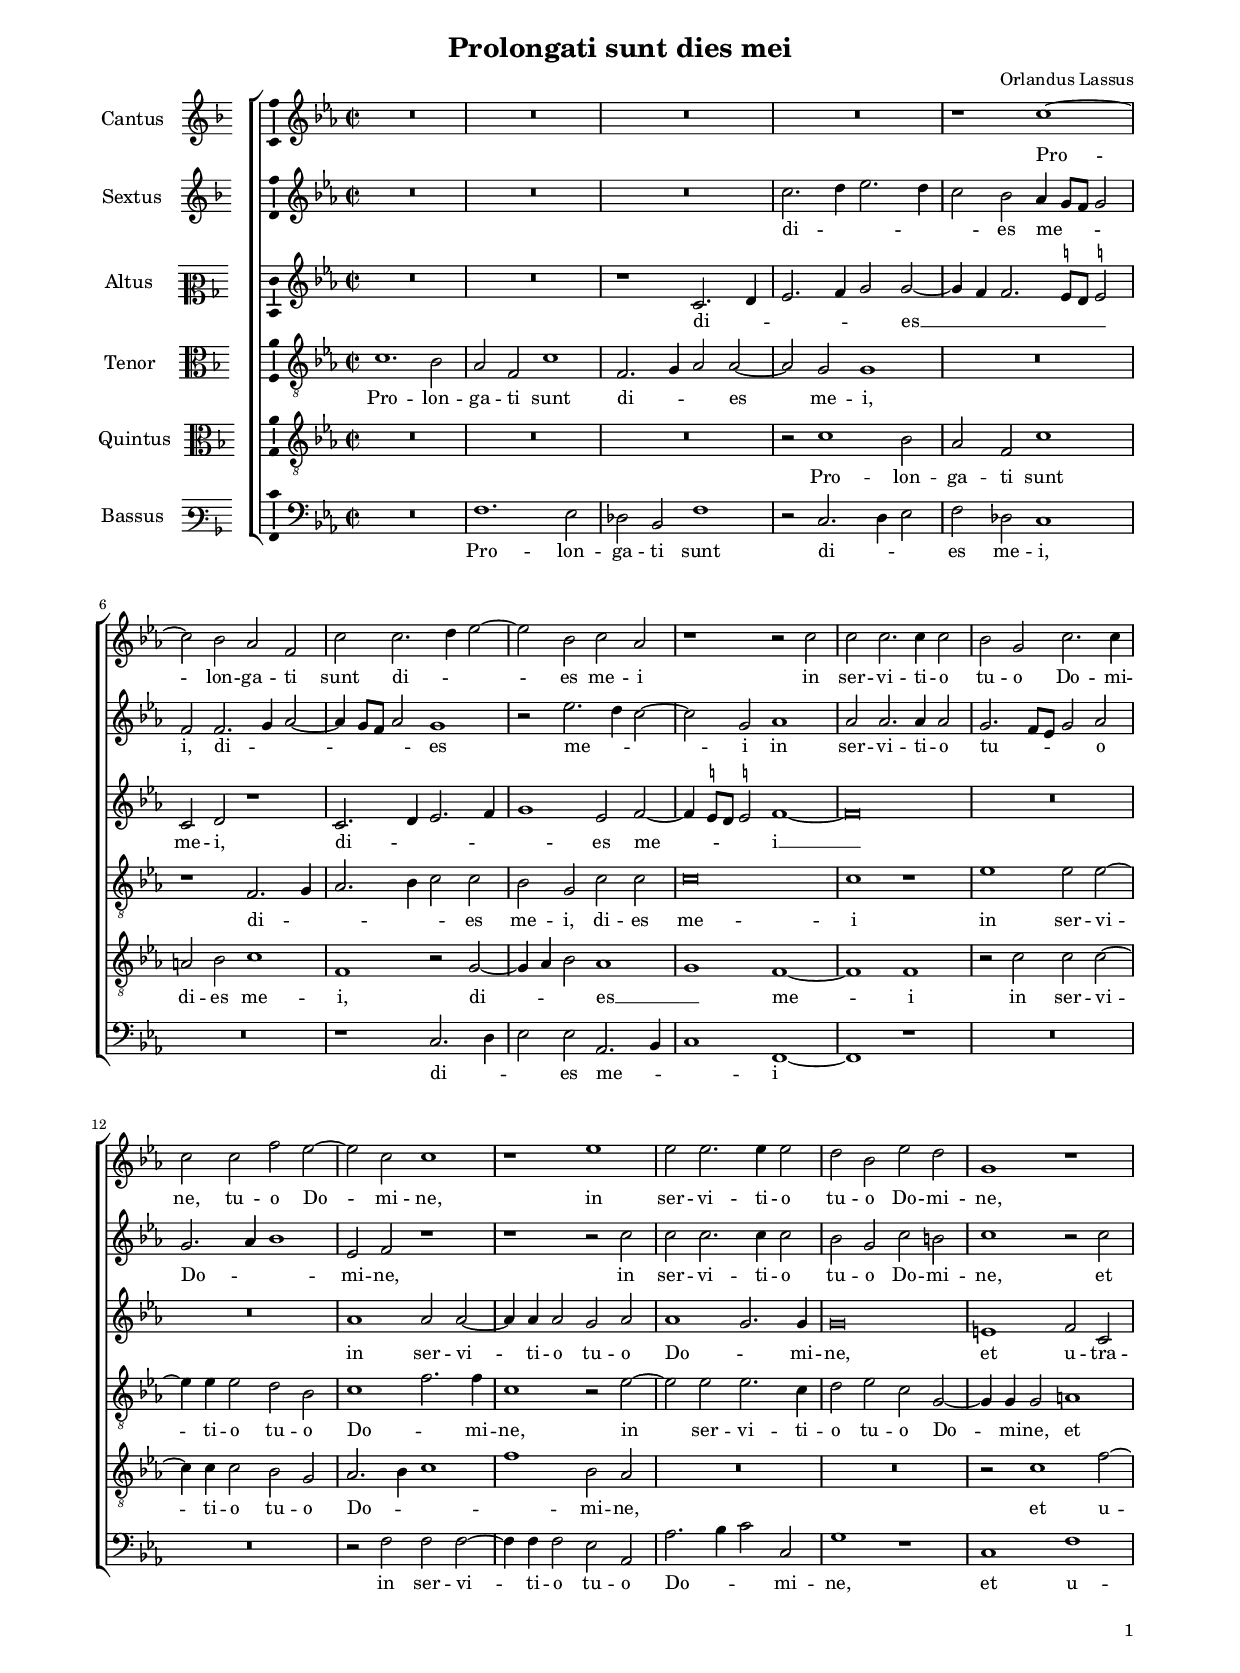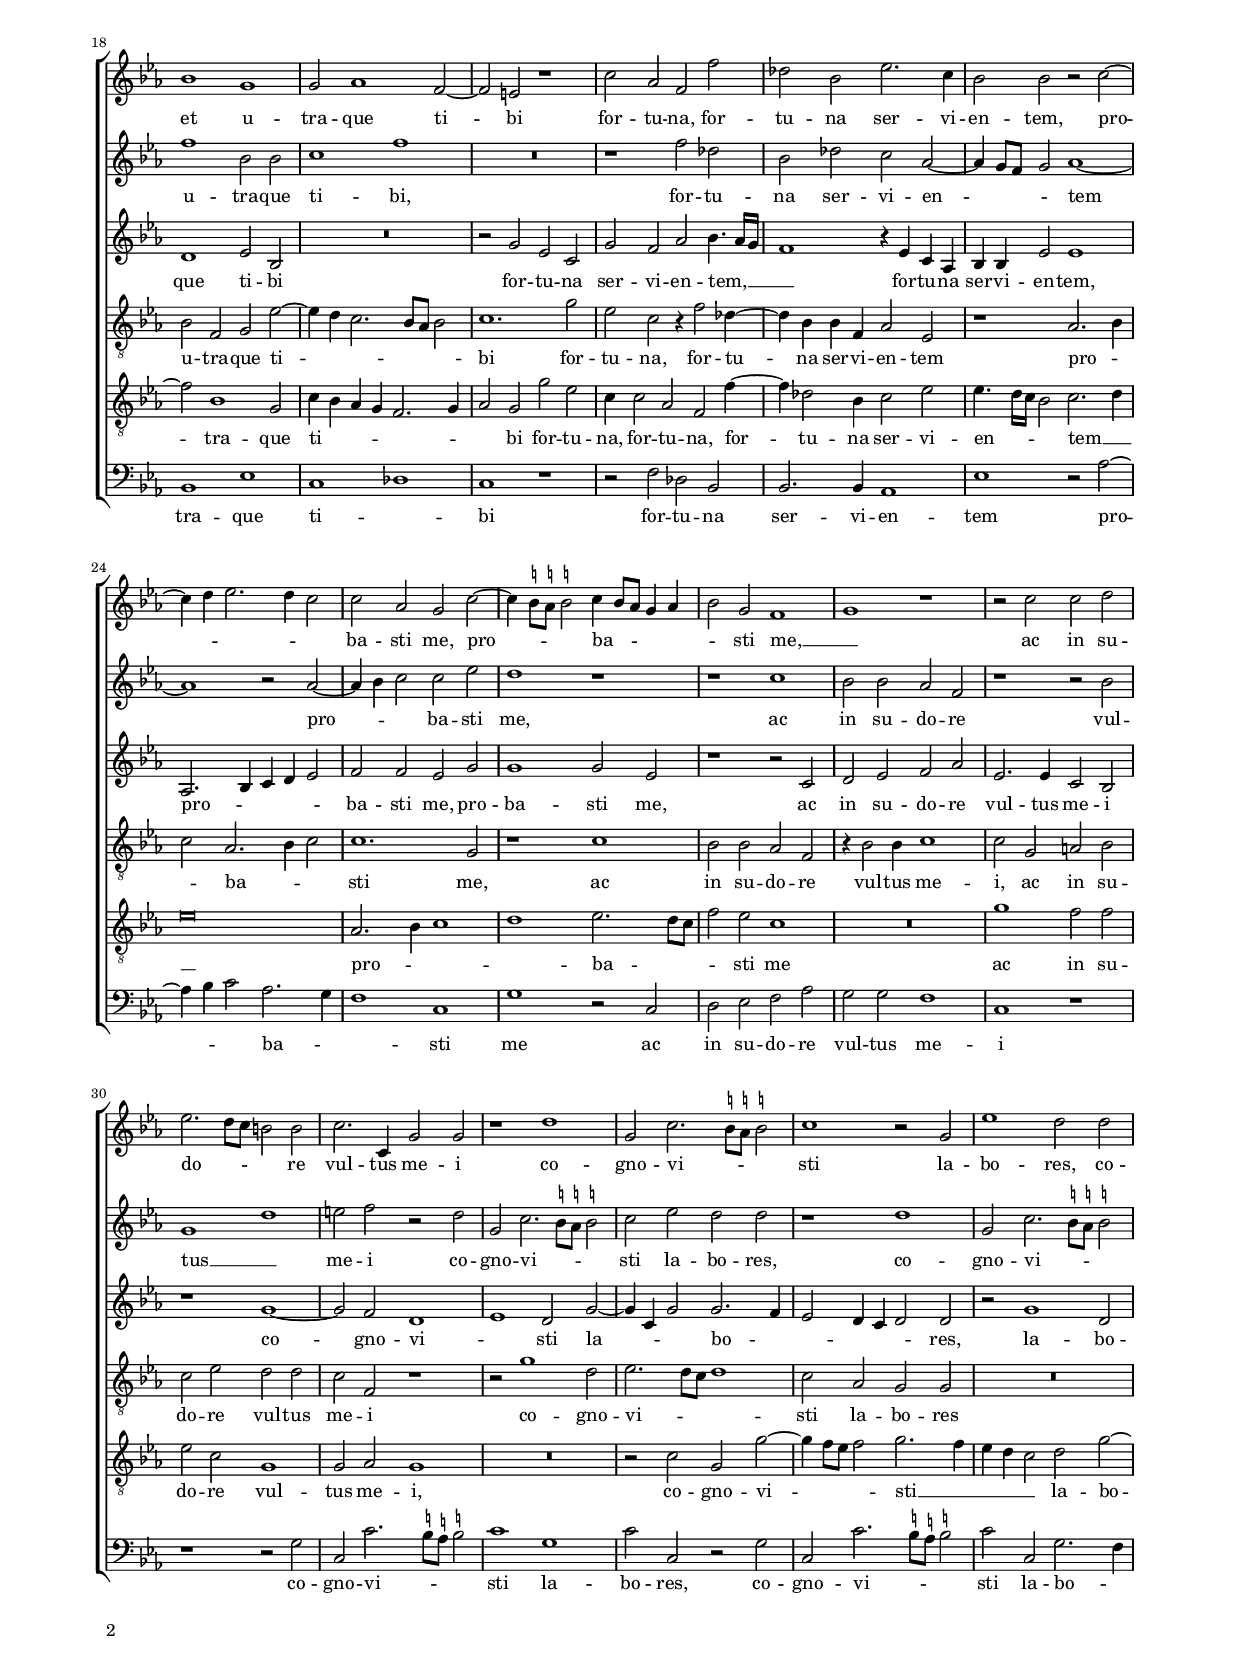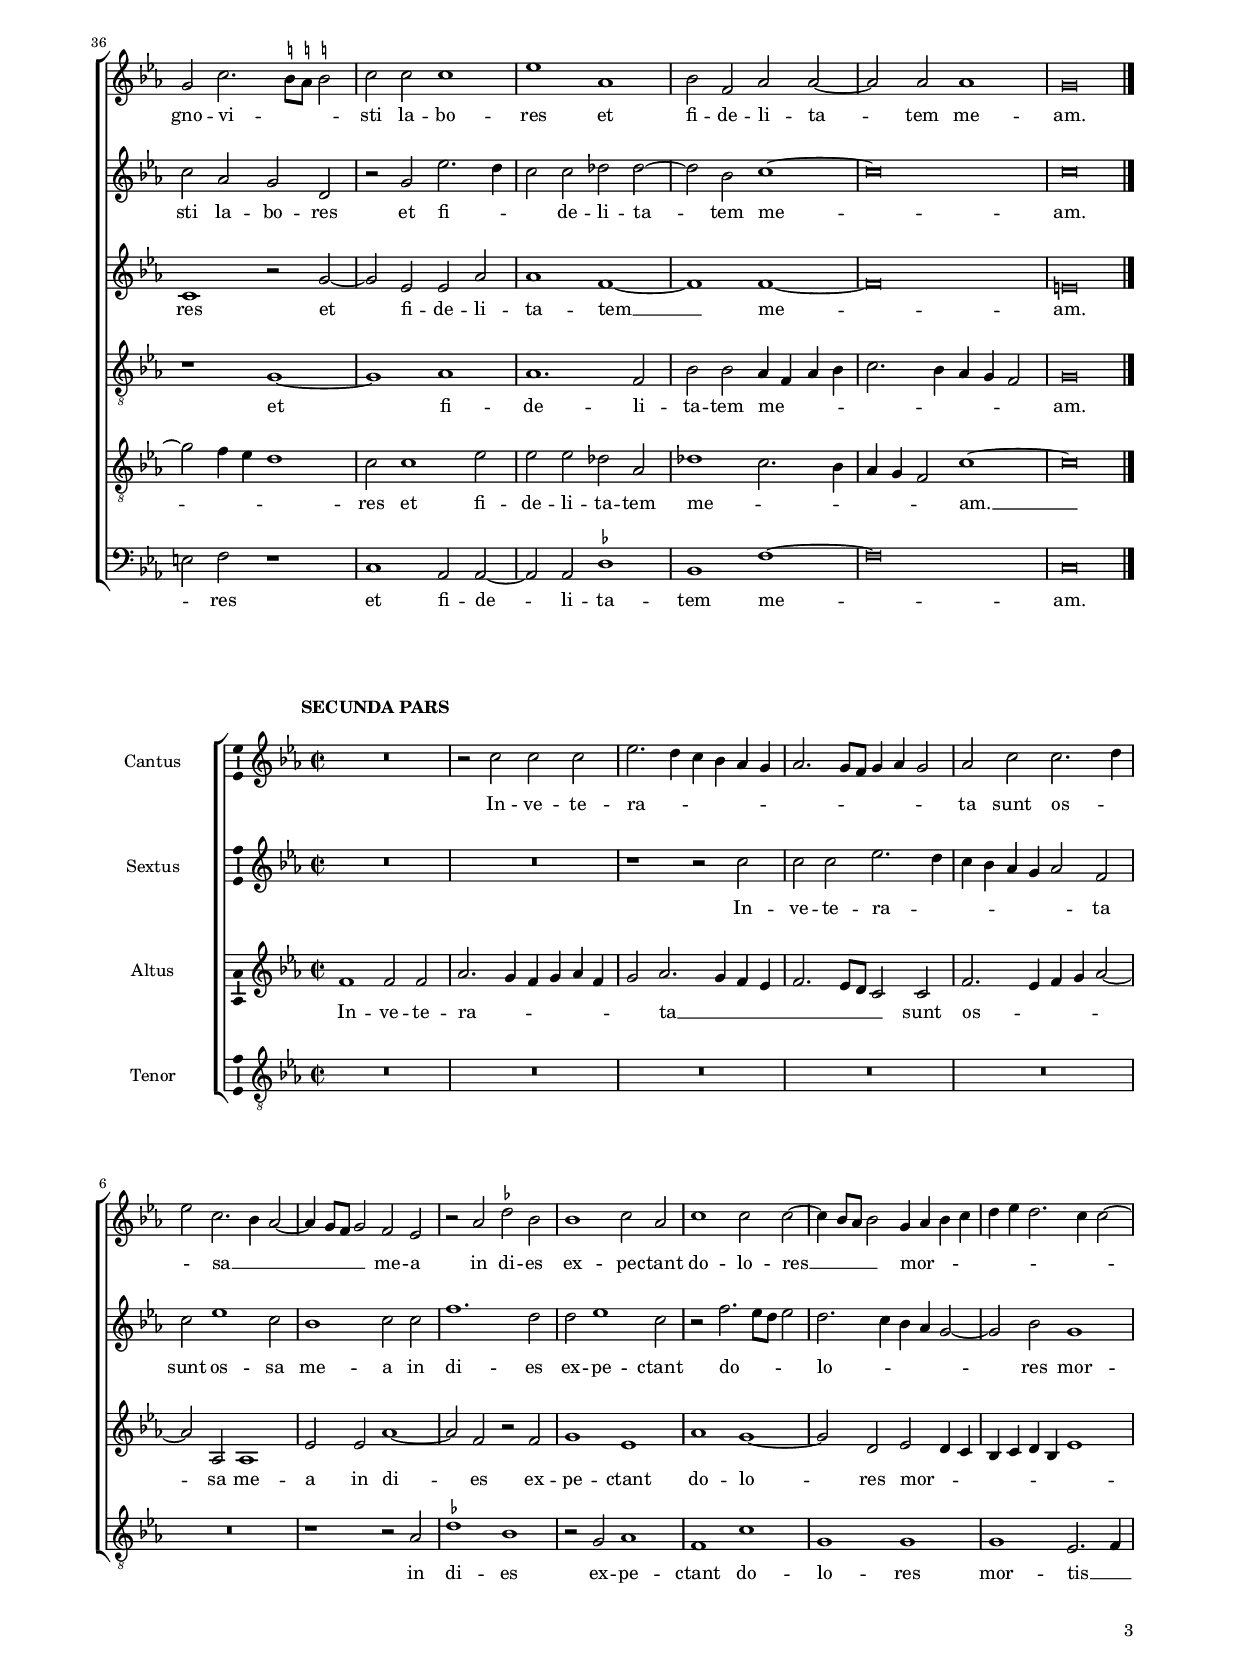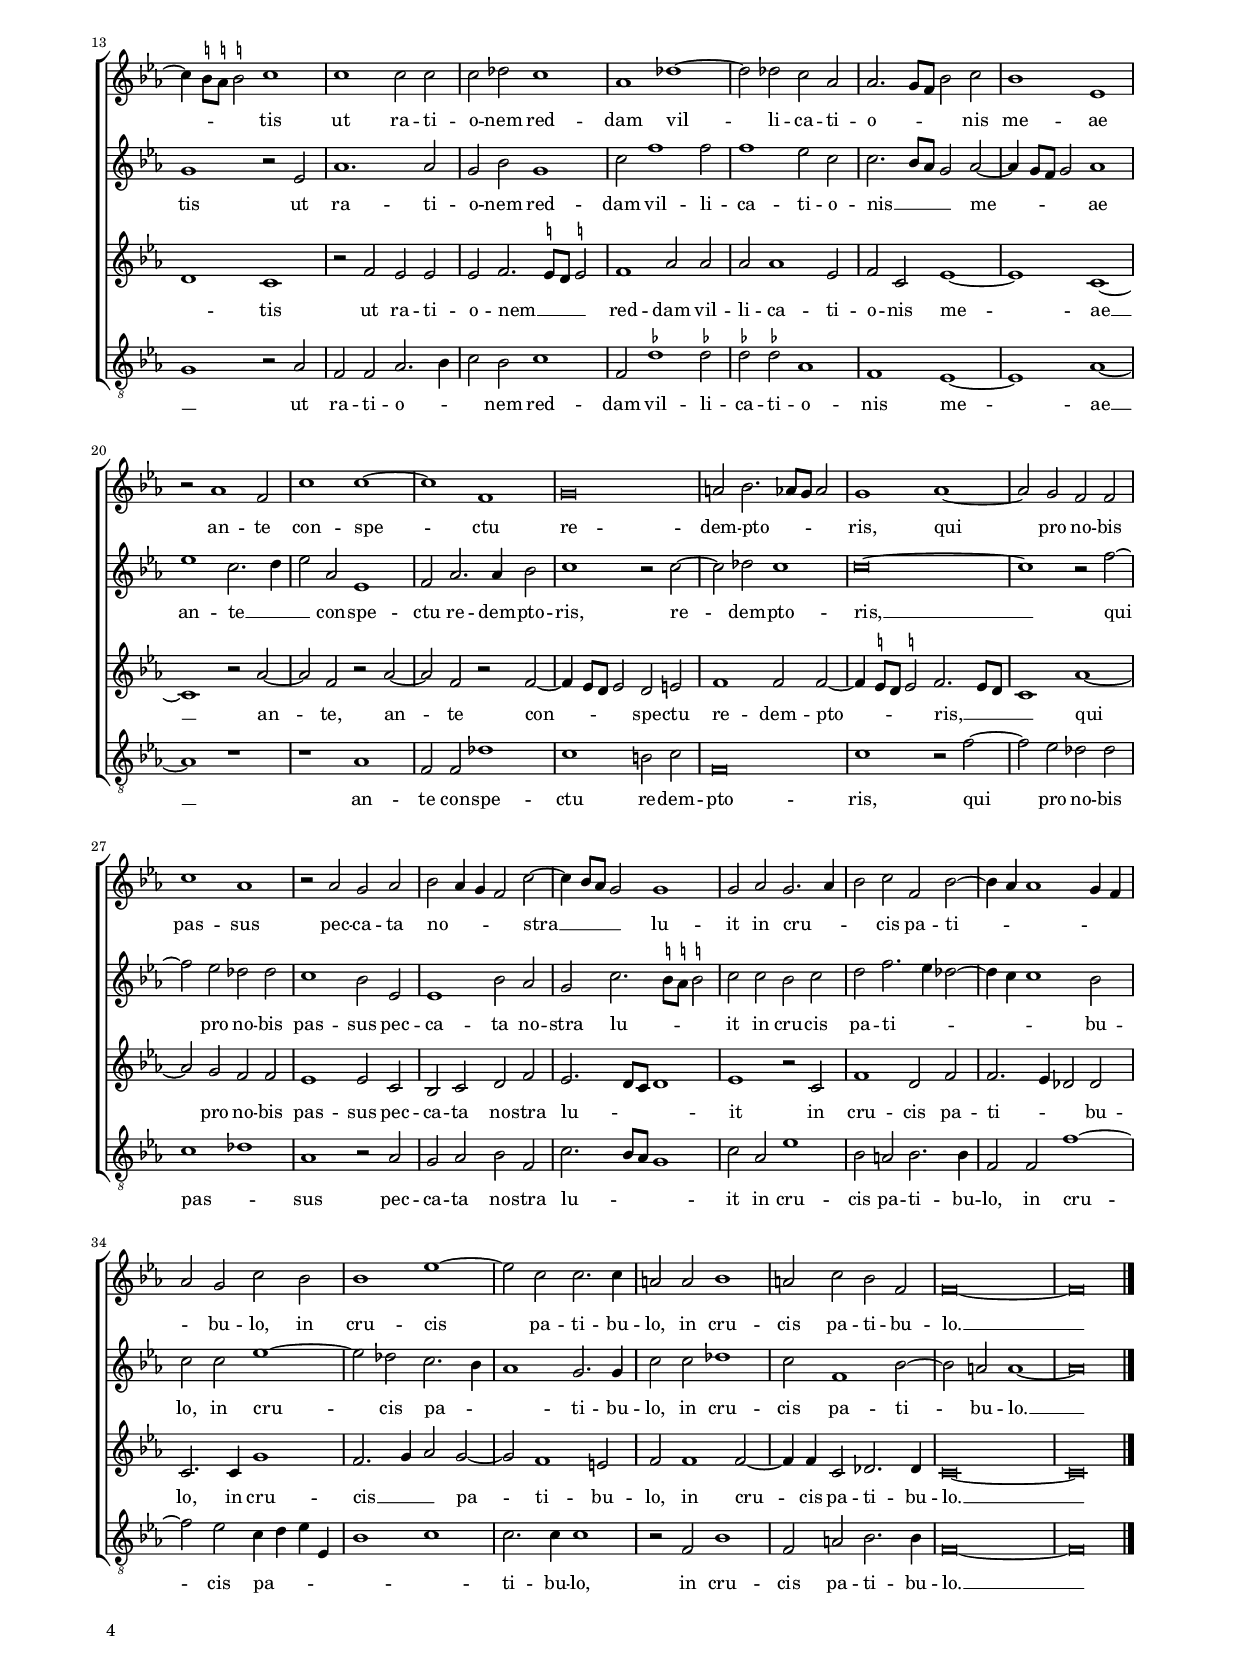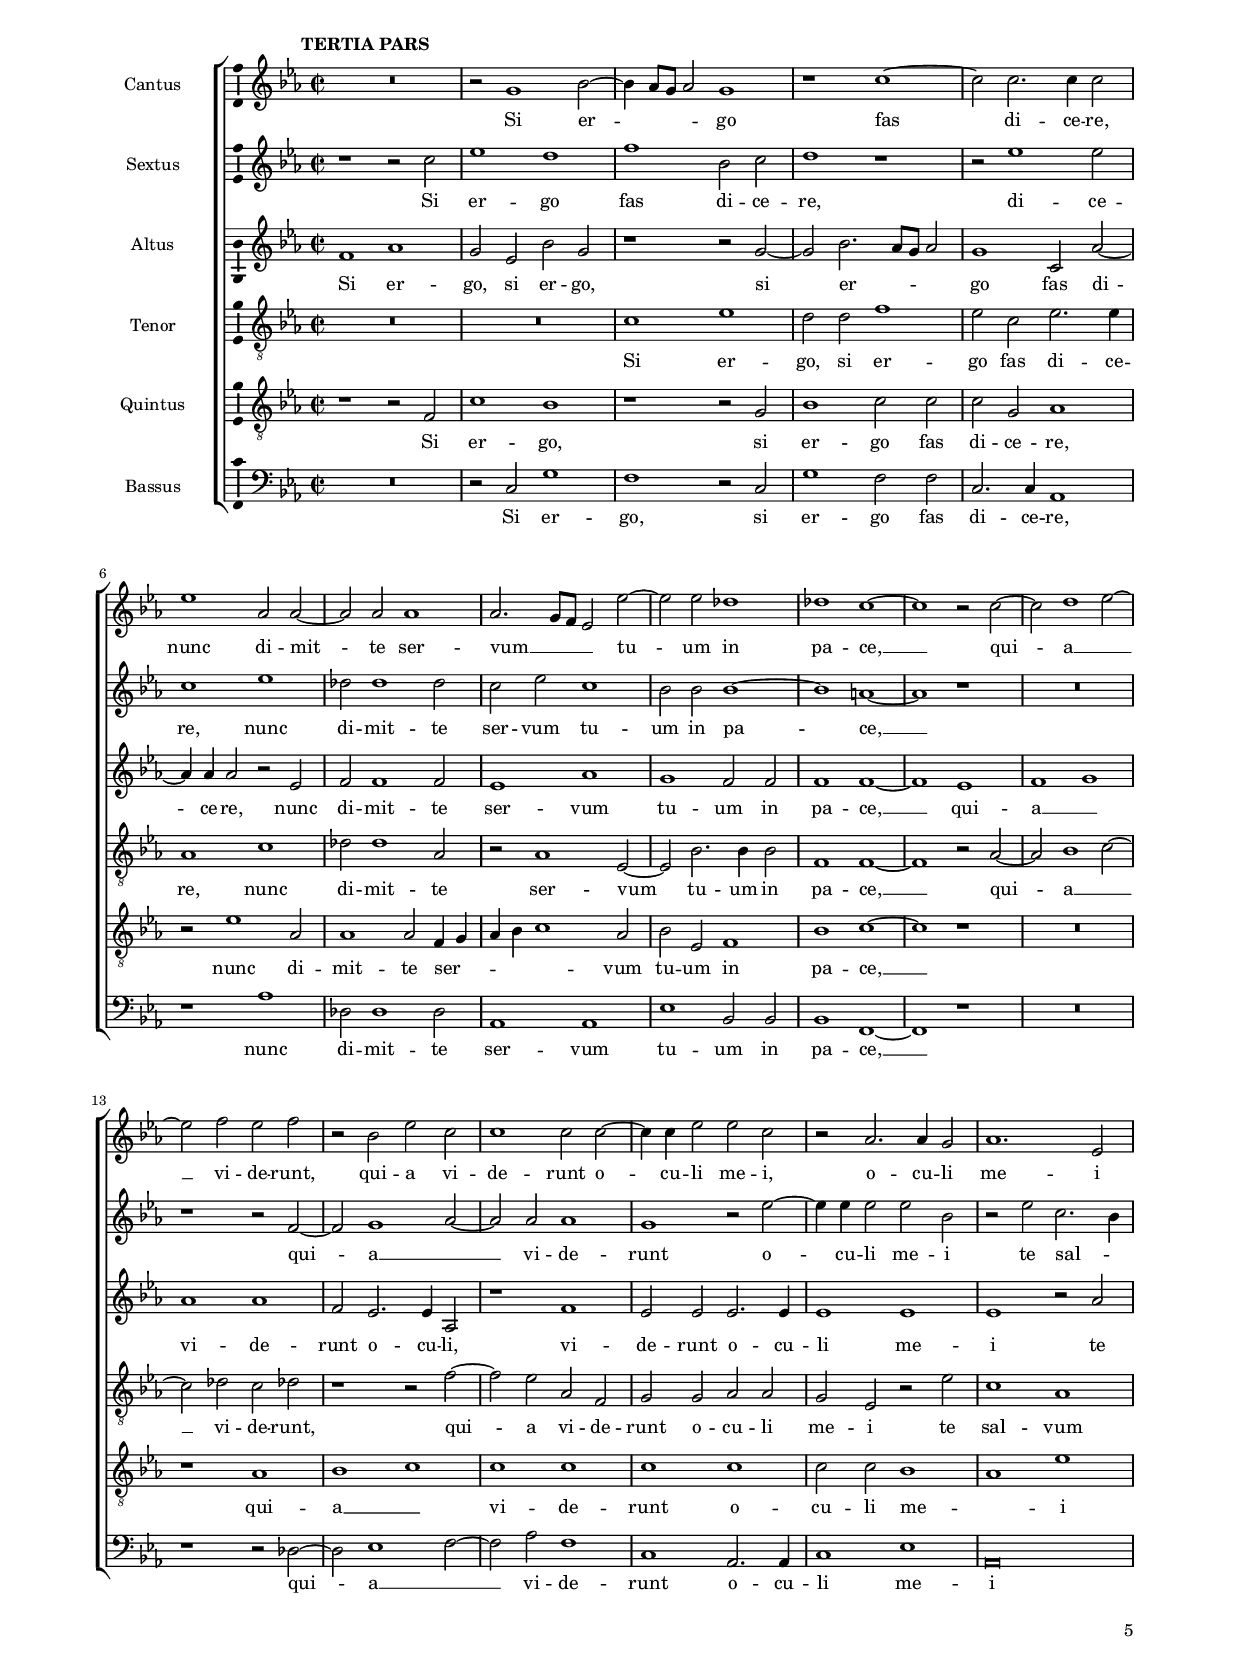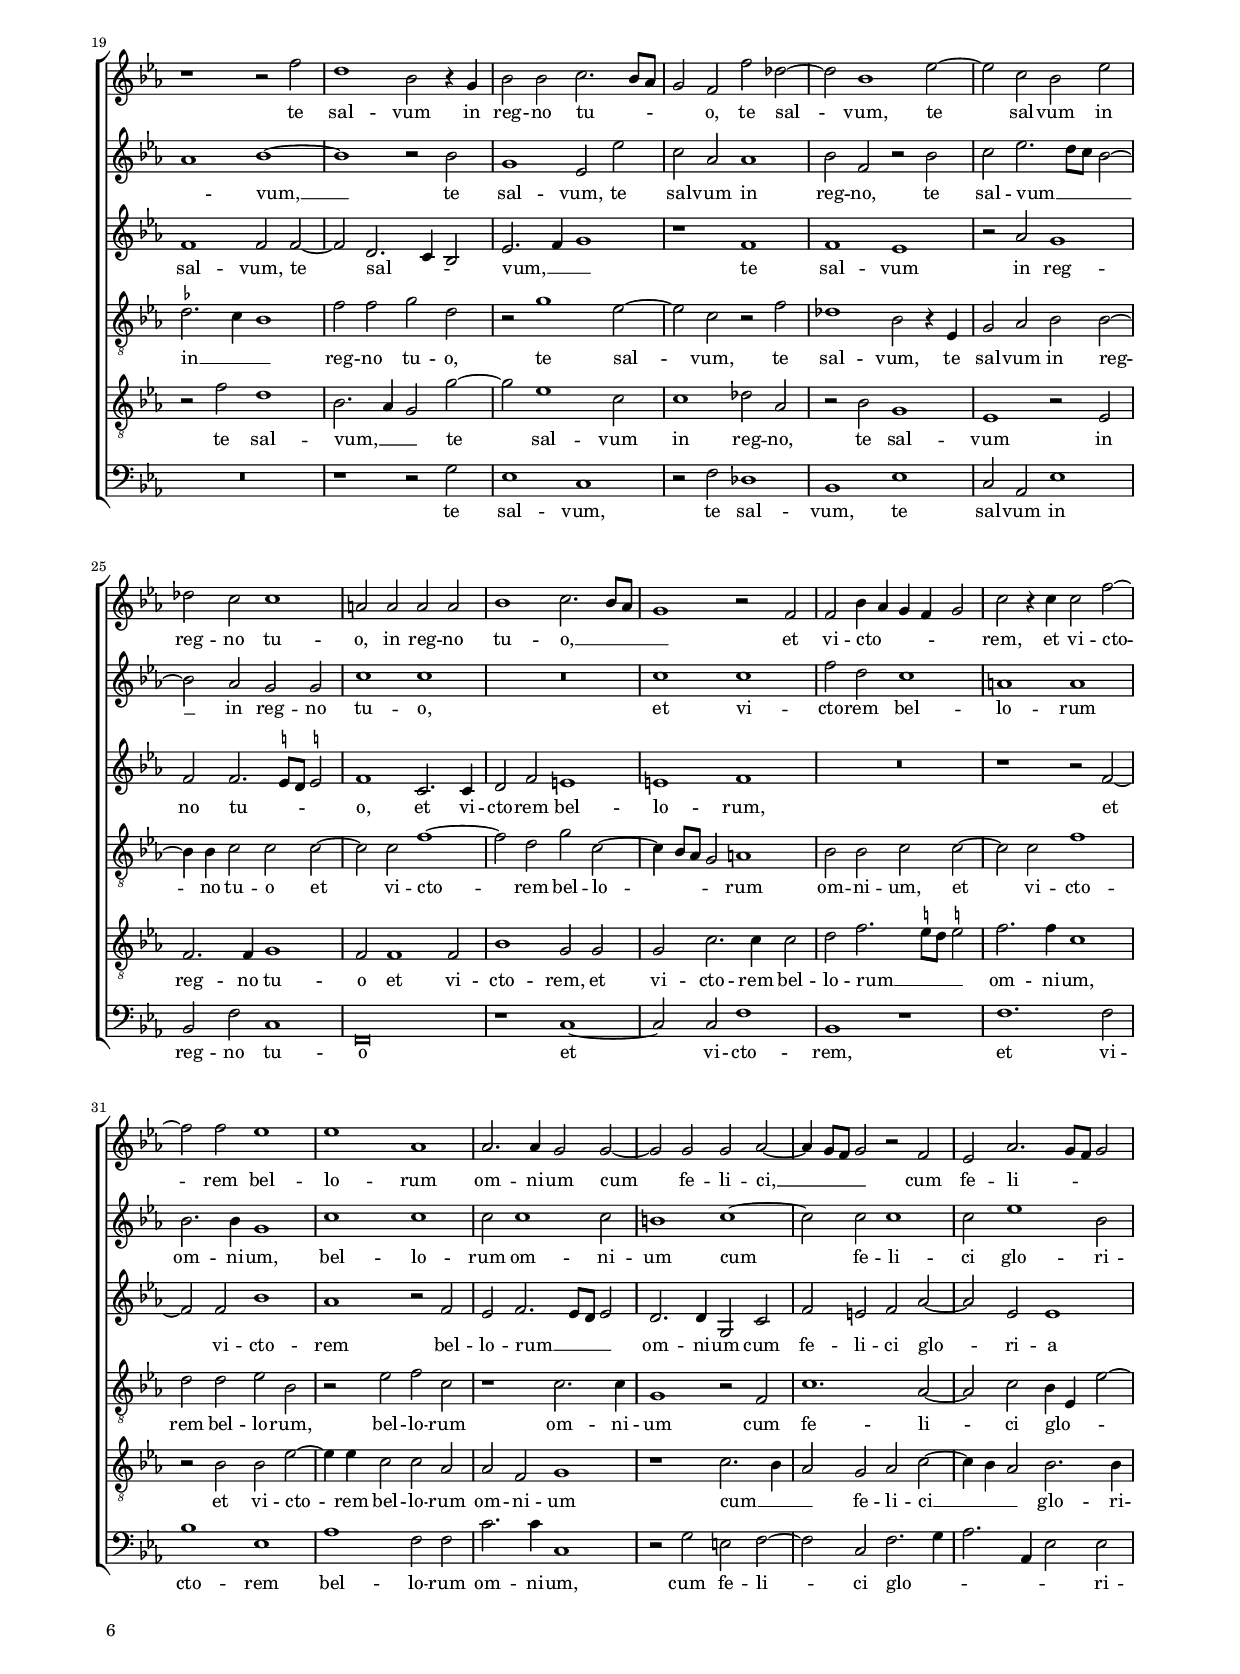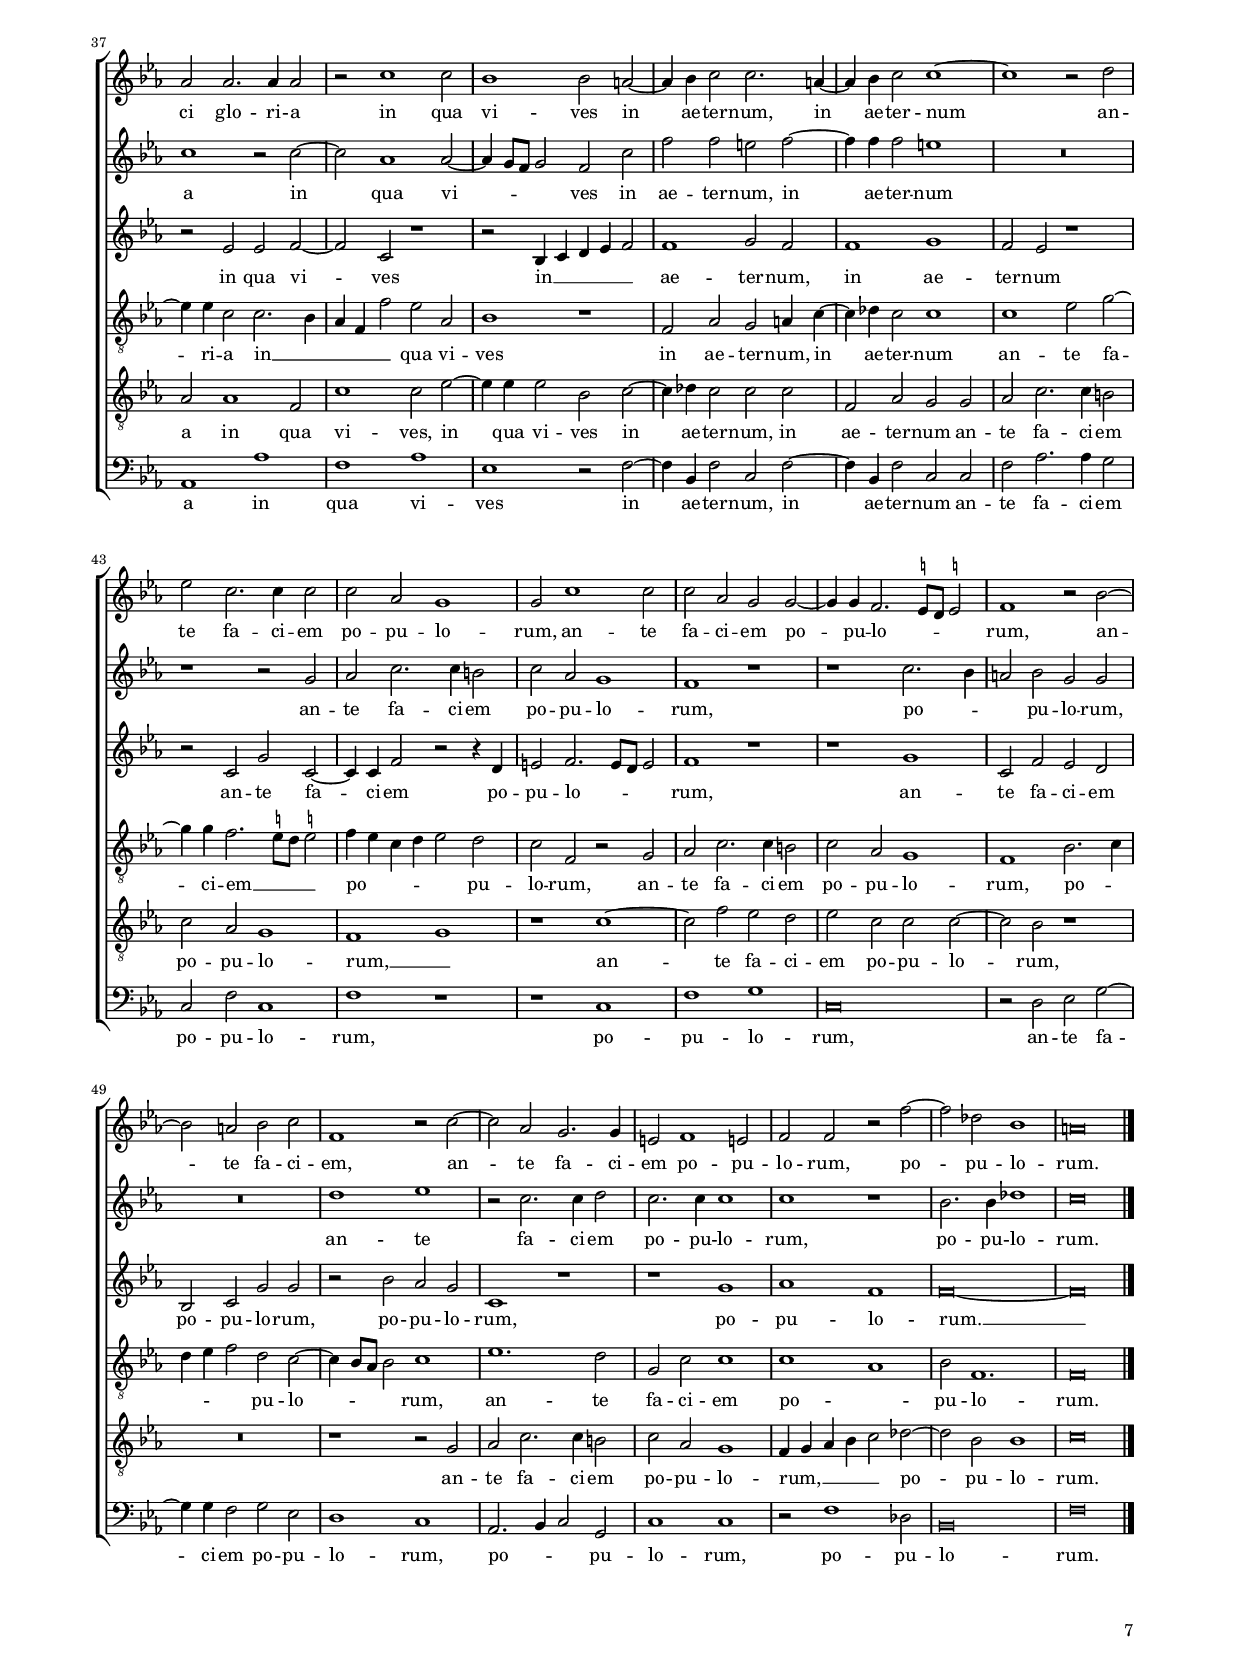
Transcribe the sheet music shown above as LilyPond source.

\header
{
  title="Prolongati sunt dies mei"
  composer="Orlandus Lassus"
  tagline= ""
}

\version "2.22.0"
\include "deutsch.ly"
#(set-global-staff-size 15)
#(ly:set-option 'point-and-click #f)

	
global = {
	\key f \major
	\time 2/2 \set Score.measureLength = #(ly:make-moment 2/1)
    \set Score.tempoHideNote = ##t
    \tempo 2 = 85
	\skip 1*2*41 \bar "|." \break
	}

	
	ficta = { \once \set suggestAccidentals = ##t }
	
	forget = #(define-music-function (music) (ly:music?) #{
		\accidentalStyle forget
		$music
		\accidentalStyle default
		#})
    
    m = \melisma
    me = \melismaEnd
    
    
\paper
	{
	top-margin = 1.5 \cm
	bottom-margin = 1 \cm
	left-margin = 1.8 \cm
	right-margin = 1.8 \cm
	ragged-bottom = ##f
	ragged-last-bottom = ##t
	print-page-number = ##f
	score-system-spacing = #'((basic-distance . 17) (minimum-distance . 14) (padding . 5) (strechability . 250))
	system-system-spacing = #'((basic-distance . 17) (minimum-distance . 14) (padding . 5) (strechability . 250))
    oddFooterMarkup=\markup   \fill-line { "" \fromproperty #'page:page-number-string }
    evenFooterMarkup=\markup  \fill-line { \fromproperty #'page:page-number-string "" }
    last-bottom-spacing = #'((basic-distance . 12) (minimum-distance . 7) (padding . 4))
%	systems-per-page = 3
	min-systems-per-page = 3
	}
    
    
incipitcantus = \markup { \score {
	{
	\set Staff.instrumentName = \markup { \fontsize #1 "Cantus" }
	\key f \major
	\clef violin
	s4 \bar ""
	}
	\layout  {
	raggedright = ##t
	indent = 1.6 \cm
	line-width = 2.2 \cm
	\context { \Staff \remove Time_signature_engraver }
	\override Staff.Clef.Y-extent = #'(0 . 0)
	}} \hspace #1 }


incipitsextus = \markup { \score {
	{
	\set Staff.instrumentName = \markup { \fontsize #1 "Sextus" }
	\key f \major
	\clef violin
	s4 \bar ""
	}
	\layout  {
	raggedright = ##t
	indent = 1.6 \cm
	line-width = 2.2 \cm
	\context { \Staff \remove Time_signature_engraver }
	\override Staff.Clef.Y-extent = #'(0 . 0)
	}} \hspace #1 }
      
      
incipitaltus = \markup { \score {
	{
	\set Staff.instrumentName = \markup { \fontsize #1 "Altus" }
	\key f \major
	\clef mezzosoprano
	s4 \bar ""
	}
	\layout  {
	raggedright = ##t
	indent = 1.6 \cm
	line-width = 2.2 \cm
	\context { \Staff \remove Time_signature_engraver }
	\override Staff.Clef.Y-extent = #'(0 . 0)
	}} \hspace #1 }


incipittenor = \markup { \score {
	{
	\set Staff.instrumentName = \markup { \fontsize #1 "Tenor" }
	\key f \major
	\clef alto
	s4 \bar ""
	}
	\layout  {
	raggedright = ##t
	indent = 1.6 \cm
	line-width = 2.2 \cm
	\context { \Staff \remove Time_signature_engraver }
	\override Staff.Clef.Y-extent = #'(0 . 0)
	}} \hspace #1 }
      
      
incipitquintus = \markup { \score {
	{
	\set Staff.instrumentName = \markup { \fontsize #1 "Quintus" }
	\key f \major
	\clef alto
	s4 \bar ""
	}
	\layout  {
	raggedright = ##t
	indent = 1.6 \cm
	line-width = 2.2 \cm
	\context { \Staff \remove Time_signature_engraver }
	\override Staff.Clef.Y-extent = #'(0 . 0)
	}} \hspace #1 }
      
      
incipitbassus = \markup { \score {
	{
	\set Staff.instrumentName = \markup { \fontsize #1 "Bassus" }
	\key f \major
	\clef varbaritone
	s4 \bar ""
	}
	\layout  {
	raggedright = ##t
	indent = 1.6 \cm
	line-width = 2.2 \cm
	\context { \Staff \remove Time_signature_engraver }
	\override Staff.Clef.Y-extent = #'(0 . 0)
	}} \hspace #1 }

	
cantus =  \relative c''
	{
	R\breve
	R\breve
	R\breve
	R\breve
%5
	r1 d~
	d2 c b g
	d'2 d2. \m e4 f2~ |
	f2 \me c d b
	r1 r2 d
%10
	d d2. d4 d2
	c2 a d2. d4
	d2 d g f~ |
	f2 d d1
	r1 f
%15
	f2 f2. f4 f2
	e2 c f e
	a,1 r |
	c1 a
	a2 b1 g2~
%20
	g2 fis r1
	d'2 b g g'
	es2 c f2. d4 |
	c2 c r d~
	d4 \m e f2. e4 d2 \me
%25
	d2 b a d~
	d4 \m \stemDown \ficta cis8 \ficta h \stemNeutral \ficta cis!2 \me d4 \m \forget c8 \forget b a4 b
	c2 \me a g1 \m |
	a1 \me r
	r2 d d e
%30
	f2. \m e8 d cis2 \me cis
	d2. d,4 a'2 a
	r1 e' |
	a,2 d2. \m \stemDown \ficta cis8 \ficta h \stemNeutral \ficta cis!2 \me
	d1 r2 a
%35
	f'1 e2 e
	a,2 d2. \m \stemDown \ficta cis8 \ficta h \stemNeutral \ficta cis!2 \me
	d2 d d1 |
	f1 b,
	c2 g b b~
%40
	b2 b b1
	a\breve
	}
	

sextus = \relative c''
	{
	R\breve
	R\breve
	R\breve
	d2. \m e4 f2. e4
%5
	d2 \me c b4 \m a8 g a2 \me |
	g2 g2. \m a4 b2~
	b4 a8 g b2 \me a1
	r2 f'2. \m e4 d2~
	d2 \me a b1
%10
	b2 b2. b4 b2 |
	a2. \m g8 f a2 \me b
	a2. \m b4 c1 \me
	f,2 g r1
	r1 r2 d'
%15
	d2 d2. d4 d2 |
	c2 a d cis
	d1 r2 d
	g1 c,2 c
	d1 g
%20
	R\breve |
	r1 g2 es
	c2 es d b~
	b4 \m a8 g a2 \me b1~
	b1 r2 b~
%25
	b4 \m c d2 \me d f |
	e1 r
	r1 d
	c2 c b g
	r1 r2 c
%30
	a1 \m e' \me |
	fis2 g r e
	a,2 d2. \m \stemDown \ficta cis8 \ficta h \stemNeutral \ficta cis!2 \me
	d2 f e e
	r1 e
%35
	a,2 d2. \m \stemDown \ficta cis8 \ficta h \stemNeutral \ficta cis!2 \me |
	d2 b a e
	r2 a f'2. \m e4
	d2 \me d es es~
	es2 c d1~
%40
	d\breve
	d\breve
	}
	

altus =  \relative c'
	{
	R\breve
	R\breve
	r1 d2. \m e4
	f2. g4 a2 \me a~
%5
	a4 \m g g2. \ficta fis8 e \ficta fis!2 \me |
	d2 e r1
	d2. \m e4 f2. g4
	a1 \me f2 g~
	g4 \m \ficta fis8 e \ficta fis!2 \me g1~
%10
	g\breve |
	R\breve
	R\breve
	b1 b2 b~
	b4 b b2 a b
%15
	b1 \m a2. \me a4 |
	a\breve
	fis1 g2 d
	e1 f2 c
	R\breve
%20
	r2 a' f d |
	a'2 g b c4. \m b16 a
	g1 \me r4 f d b
	c4 c f2 f1
	b,2. \m c4 d e f2 \me
%25
	g2 g f a |
	a1 a2 f
	r1 r2 d
	e2 f g b
	f2. f4 d2 c
%30
	r1 a'~ |
	a2 g e1 \m
	f1 \me e2 a2~
	a4 \m d, a'2 \me a2. \m g4
	f2 e4 d e2 \me e
%35
	r2 a1 e2 |
	d1 r2 a'~
	a2 f f b
	b1 g~
	g1 g~
%40
	g\breve
	fis\breve
	}
	

tenor =  \relative c'
	{
	d1. c2
	b2 g d'1
	g,2. \m a4 b2 \me b~
	b2 a a1
%5
	R\breve |
	r1 g2. \m a4
	b2. c4 d2 \me d
	c2 a d d
	d\breve
%10
	d1 r |
	f1 f2 f~
	f4 f f2 e c
	d1 \m g2. \me g4
	d1 r2 f~
%15
	f2 f f2. d4 |
	e2 f d a~
	a4 a a2 h1
	c2 g a f'~
	f4 \m e d2. c8 b c2 \me
%20
	d1. a'2 |
	f2 d r4 g2 es4~
	es4 c c g b2 f
	r1 b2. \m c4
	d2 \me b2. \m c4 d2 \me
%25
	d1. a2 |
	r1 d
	c2 c b g
	r4 c2 c4 d1
	d2 a h c
%30
	d2 f e e |
	d2 g, r1
	r2 a'1 e2
	f2. \m e8 d e1 \me
	d2 b a a
%35
	R\breve |
	r1 a~
	a1 b
	b1. g2
	c2 c b4 \m g b c
%40
	d2. c4 b a g2 \me |
	a\breve
	}
	
quintus  =  \relative c'
	{
	R\breve
	R\breve
	R\breve
	r2 d1 c2
%5
	b2 g d'1 |
	h2 c d1
	g,1 r2 a~
	a4 \m b c2 \me b1 \m
	a1 \me g~
%10
	g1 g |
	r2 d' d d~
	d4 d d2 c a
	b2. \m c4 d1
	g1 \me c,2 b
%15
	R\breve |
	R\breve
	r2 d1 g2~
	g2 c,1 a2
	d4 \m c b a g2. a4
%20
	b2 \me a a' f |
	d4 d2 b g g'4~
	g4 es2 c4 d2 f
	f4. \m e16 d c2 \me d2. \m e4
	f\breve \me
%25
	b,2. \m c4 d1 |
	e1 \me f2. \m e8 d
	g2 \me f d1
	R\breve
	a'1 g2 g
%30
	f2 d a1 |
	a2 b a1
	R\breve
	r2 d a a'~
	a4 \m g8 f g2 \me a2. \m g4
%35
	f4 e d2 \me e a~ |
	a2 \m g4 f e1 \me
	d2 d1 f2
	f2 f es b
	es1 \m d2. c4
%40
	b4 a g2 \me d'1~
	d\breve
	}


bassus  =  \relative c'
	{
	R\breve
	g1. f2
	es2 c g'1
	r2 d2. \m e4 f2 \me
%5
	g2 es d1 |
	R\breve
	r1 d2. \m e4
	f2 \me f b,2. \m c4
	d1 \me g,~
%10
	g1 r |
	R\breve
	R\breve
	r2 g' g g~
	g4 g g2 f b,
%15
	b'2. \m c4 d2 \me d,
	a'1 r
	d,1 g
	c,1 f
	d1 \m es \me
%20
	d1 r |
	r2 g es c
	c2. c4 b1
	f'1 r2 b~
	b4 \m c d2 \me b2. \m a4
%25
	g1 \me d |
	a'1 r2 d,
	e2 f g b
	a2 a g1
	d1 r
%30
	r1 r2 a' |
	d,2 d'2. \m \ficta cis8 \ficta h \ficta cis!2 \me
	d1 a
	d2 d, r a'
	d,2 d'2. \m \ficta cis8 \ficta h \ficta cis!2 \me
%35
	d2 d, a'2. \m g4 |
	fis2 \me g r1
	d1 b2 b~
	b2 b \ficta es1
	c1 g'~
%40
	g\breve
	d\breve
	}

    
lyricscantus = \lyricmode {
	Pro -- lon -- ga -- ti sunt di -- es me -- i in ser -- vi -- ti -- o tu -- o Do -- mi -- ne,
	tu -- o Do -- mi -- ne,
	in ser -- vi -- ti -- o tu -- o Do -- mi -- ne,
	et u -- tra -- que ti -- bi
	for -- tu -- na,
	for -- tu -- na
	ser -- vi -- en -- tem,
	pro -- ba -- sti me,
	pro -- ba -- sti me, __
	ac in su -- do -- re vul -- tus me -- i
	co -- gno -- vi -- sti la -- bo -- res,
	co -- gno -- vi -- sti la -- bo -- res et fi -- de -- li -- ta -- tem me -- am.
	}


lyricssextus = \lyricmode {
	di -- es me -- i,
	di -- es me -- i
	in ser -- vi -- ti -- o tu -- o Do -- mi -- ne,
	in ser -- vi -- ti -- o tu -- o Do -- mi -- ne,
	et u -- tra -- que ti -- bi,
	for -- tu -- na ser -- vi -- en -- tem
	pro -- ba -- sti me,
	ac in su -- do -- re vul -- tus __ me -- i
	co -- gno -- vi -- sti la -- bo -- res,
	co -- gno -- vi -- sti la -- bo -- res et fi -- de -- li -- ta -- tem me -- am.
	}
	
	
lyricsaltus = \lyricmode {
	di -- es __ me -- i,
	di -- es me -- i __
	in ser -- vi -- ti -- o tu -- o Do -- mi -- ne,
	et u -- tra -- que ti -- bi
	for -- tu -- na
	ser -- vi -- en -- tem, __
	for -- tu -- na
	ser -- vi -- en -- tem,
	pro -- ba -- sti me,
	pro -- ba -- sti me,
	ac in su -- do -- re vul -- tus me -- i
	co -- gno -- vi -- sti la -- bo -- res,
	la -- bo -- res et fi -- de -- li -- ta -- tem __ me -- am.
	}


lyricstenor = \lyricmode {
	Pro -- lon -- ga -- ti sunt di -- es me -- i,
	di -- es me -- i,
	di -- es me -- i
	in ser -- vi -- ti -- o tu -- o Do -- mi -- ne,
	in ser -- vi -- ti -- o tu -- o Do -- mi -- ne,
	et u -- tra -- que ti -- bi for -- tu -- na,
	for -- tu -- na
	ser -- vi -- en -- tem
	pro -- ba -- sti me,
	ac in su -- do -- re vul -- tus me -- i,
	ac in su -- do -- re vul -- tus me -- i
	co -- gno -- vi -- sti la -- bo -- res et fi -- de -- li -- ta -- tem me -- am.
	}


lyricsquintus = \lyricmode {
	Pro -- lon -- ga -- ti sunt di -- es me -- i,
	di -- es __ me -- i
	in ser -- vi -- ti -- o tu -- o Do -- mi -- ne,
	et u -- tra -- que ti -- bi for -- tu -- na,
	for -- tu -- na,
	for -- tu -- na
	ser -- vi -- en -- tem __
	pro -- ba -- sti me
	ac in su -- do -- re vul -- tus me -- i,
	co -- gno -- vi -- sti __ la -- bo -- res et fi -- de -- li -- ta -- tem me -- am. __
	}


lyricsbassus = \lyricmode {
	Pro -- lon -- ga -- ti sunt di -- es me -- i,
	di -- es me -- i
	in ser -- vi -- ti -- o tu -- o Do -- mi -- ne,
	et u -- tra -- que ti -- bi for -- tu -- na
	ser -- vi -- en -- tem
	pro -- ba -- sti me
	ac in su -- do -- re vul -- tus me -- i
	co -- gno -- vi -- sti la -- bo -- res,
	co -- gno -- vi -- sti la -- bo -- res et fi -- de -- li -- ta -- tem me -- am.
	}
   
    
\score
{  
    \transpose f es {
	\new ChoirStaff \with { \override StaffGrouper.staff-staff-spacing.basic-distance = #12 }
	<<

	\new Staff << \global
	\new Voice="v1" {
		\set Staff.instrumentName=\incipitcantus
		\set Staff.midiInstrument = "reed organ"
		\clef "treble"
		\cantus }
	\new Lyrics \lyricsto "v1" {\lyricscantus }
	>>


	\new Staff << \global
	\new Voice="v6" {
		\set Staff.instrumentName=\incipitsextus
		\set Staff.midiInstrument = "reed organ"
		\clef "treble" 
		\sextus}
	\new Lyrics \lyricsto "v6" {\lyricssextus }
	>>


	\new Staff << \global
	\new Voice="v2" {
		\set Staff.instrumentName=\incipitaltus
		\set Staff.midiInstrument = "reed organ"
		\clef "treble" 
		\altus}
	\new Lyrics \lyricsto "v2" {\lyricsaltus }
	>>


	\new Staff << \global
	\new Voice="v3" {
		\set Staff.instrumentName=\incipittenor
		\set Staff.midiInstrument = "reed organ"
		\clef "G_8"
		\tenor }
	\new Lyrics \lyricsto "v3" {\lyricstenor }
	>>


	\new Staff << \global
	\new Voice="v5" {
		\set Staff.instrumentName=\incipitquintus
		\set Staff.midiInstrument = "reed organ"
		\clef "G_8"
		\quintus}
	\new Lyrics \lyricsto "v5" {\lyricsquintus }
	>>


	\new Staff << \global
	\new Voice="v4" {
		\set Staff.instrumentName=\incipitbassus
		\set Staff.midiInstrument = "reed organ"
		\clef "bass" 
		\bassus }
	\new Lyrics \lyricsto "v4" {\lyricsbassus}
	>>

	>>
	} % transpose

	\layout
	{
	indent = 2.6 \cm
%	\context { \Lyrics \override VerticalAxisGroup.nonstaff-relatedstaff-spacing.padding = #2 }
%	\context { \Lyrics \override LyricText.font-size = #1 }
  	\context { \Staff \consists "Ambitus_engraver" }
	\context { \Staff \override TimeSignature.break-visibility = #end-of-line-invisible }
	\context { \Score \override BarNumber.padding = #2 }
	\context { \Voice \override NoteHead.style = #'baroque }
	}

\midi
	{
	}

}



%%%%%%%%%%%%%%%%%%%%%%%%%%%%%%%%%%%%%%%%%%% SECUNDA PARS

global = {
	\key f \major
	\time 2/2 \set Score.measureLength = #(ly:make-moment 2/1)
    \set Score.tempoHideNote = ##t
    \tempo 2 = 85
	\skip 1*2*40 \bar "|."
	}

cantus =  \relative c''
	{
	R\breve
	r2 d d d
	f2. \m e4 d c b a
	b2. a8 g a4 b a2 \me
%5
	b2 d d2. \m e4 | \break
	f2 \me d2. \m c4 b2~
	b4 a8 g a2 \me g f
	r2 b \ficta es c
	c1 d2 b
%10
	d1 d2 d~ |
	d4 \m c8 b c2 \me a4 \m b c d
	e4 f e2. d4 d2~ \pageBreak
	d4 \stemDown \ficta cis8 \ficta h \stemNeutral \ficta cis!2 \me d1
	d1 d2 d
%15
	d2 es d1 |
	b1 es1~
	es2 es d b
	b2. \m a8 g c2 \me d
	c1 f, \break
%20
	r2 b1 g2 |
	d'1 d~
	d1 g,
	a\breve
	h2 c2. \m b8 a b2 \me
%25
	a1 b~ |
	b2 a g g \break
	d'1 b
	r2 b a b
	c2 \m b4 a g2 \me d'~
%30
	d4 \m c8 b a2 \me a1 |
	a2 b a2. \m b4
	c2 \me d g, c~
	c4 \m b b1 a4 g \break
	b2 \me a d c
%35
	c1 f~ |
	f2 d d2. d4
	h2 h c1
	h2 d c g
	g\breve~
%40
	g\breve
	}
	

sextus = \relative c''
	{
	R\breve
	R\breve
	r1 r2 d
	d2 d f2. \m e4
%5
	d4 c b a b2 \me g |
	d'2 f1 d2
	c1 d2 d
	g1. e2
	e2 f1 d2
%10
	r2 g2. \m f8 e f2 \me |
	e2. \m d4 c b a2~
	a2 \me c a1
	a1 r2 f
	b1. b2
%15
	a2 c a1 |
	d2 g1 g2
	g1 f2 d
	d2. \m c8 b a2 \me b~
	b4 \m a8 g a2 \me b1
%20
	f'1 d2. \m e4 |
	f2 \me b, f1
	g2 b2. b4 c2
	d1 r2 d~
	d2 es d1
%25
	d\breve~ |
	d1 r2 g~
	g2 f es es
	d1 c2 f,
	f1 c'2 b
%30
	a2 d2. \m \stemDown \ficta cis8 \ficta h \stemNeutral \ficta cis!2 \me |
	d2 d c d
	e2 g2. \m f4 es2~
	es4 d d1 \me c2
	d2 d f1~
%35
	f2 es d2. \m c4 |
	b1 \me a2. a4
	d2 d es1
	d2 g,1 c2~
	c2 h h1~
%40
	h\breve
	}
	

altus =  \relative c''
	{
	g1 g2 g
	b2. \m a4 g a b g
	a2 \me b2. \m a4 g f
	g2. f8 e d2 \me d
%5
	g2. \m f4 g a b2~ |
	b2 \me b, b1
	f'2 f b1~
	b2 g r g
	a1 f
%10
	b1 a~ |
	a2 e f2 \m e4 d
	c4 d e c f1
	e1 \me d1
	r2 g f f
%15
	f2 g2. \m \ficta fis8 e \ficta fis!2 \me |
	g1 b2 b
	b2 b1 f2
	g2 d f1~
	f1 d~
%20
	d1 r2 b'~ |
	b2 g r b~
	b2 g r g~
	g4 \m f8 e f2 \me e fis
	g1 g2 g~
%25
	g4 \m \ficta fis8 e \ficta fis!2 \me g2. \m \forget f8 e |
	d1 \me b'~
	b2 a g g
	f1 f2 d
	c2 d e g
%30
	f2. \m e8 d e1 \me |
	f1 r2 d
	g1 e2 g
	g2. \m f4 es2 \me es
	d2. d4 a'1
%35
	g2. \m a4 b2 \me a~ |
	a2 g1 fis2
	g2 g1 g2~
	g4 g d2 es2. es4
	d\breve~
%40
	d\breve
	}
	

tenor =  \relative c'
	{
	R\breve
	R\breve
	R
	R
%5
	R |
	R\breve
	r1 r2 b
	\ficta es1 c
	r2 a b1
%10
	g1 d' |
	a1 a
	a1 f2. \m g4
	a1 \me r2 b
	g2 g b2. \m c4
%15
	d2 \me c d1 |
	g,2 \ficta es'1 \ficta es!2
	\ficta es2 \ficta es! b1
	g1 f~
	f1 b~
%20
	b1 r |
	r1 b
	g2 g es'1
	d1 cis2 d
	g,\breve
%25
	d'1 r2 g~ |
	g2 f es es
	d1 \m es \me
	b1 r2 b
	a2 b c g
%30
	d'2. \m c8 b a1 \me |
	d2 b f'1
	c2 h c2. c4
	g2 g g'1~
	g2 f2 d4 \m e f f,
%35
	c'1 d \me |
	d2. d4 d1
	r2 g, c1
	g2 h c2. c4
	g\breve~
%40
	g\breve	
	}
	
    
lyricscantus = \lyricmode {
	In -- ve -- te -- ra -- ta  sunt os -- sa __ me -- a
	in di -- es ex -- pe -- ctant do -- lo -- res __ mor -- tis
	ut ra -- ti -- o -- nem red -- dam vil -- li -- ca -- ti -- o -- nis me -- ae
	an -- te con -- spe -- ctu re -- dem -- pto -- ris,
	qui pro no -- bis pas -- sus
	pec -- ca -- ta no -- stra __ lu -- it in cru -- cis pa -- ti -- bu -- lo,
	in cru -- cis pa -- ti -- bu -- lo,
	in cru -- cis pa -- ti -- bu -- lo. __
	}


lyricssextus = \lyricmode {
	In -- ve -- te -- ra -- ta sunt os -- sa me -- a
	in di -- es ex -- pe -- ctant do -- lo -- res mor -- tis
	ut ra -- ti -- o -- nem red -- dam vil -- li -- ca -- ti -- o -- nis __ me -- ae
	an -- te __ con -- spe -- ctu re -- dem -- pto -- ris,
	re -- dem -- pto -- ris, __
	qui pro no -- bis pas -- sus
	pec -- ca -- ta no -- stra lu -- it in cru -- cis pa -- ti -- bu -- lo,
	in cru -- cis pa -- ti -- bu -- lo,
	in cru -- cis pa -- ti -- bu -- lo. __
	}
	
	
lyricsaltus = \lyricmode {
	In -- ve -- te -- ra -- ta __ sunt os -- sa me -- a
	in di -- es ex -- pe -- ctant do -- lo -- res mor -- tis
	ut ra -- ti -- o -- nem __ red -- dam vil -- li -- ca -- ti -- o -- nis me -- ae __
	an -- te,
	an -- te con -- spe -- ctu re -- dem -- pto -- ris, __
	qui pro no -- bis pas -- sus
	pec -- ca -- ta no -- stra lu -- it in cru -- cis pa -- ti -- bu -- lo,
	in cru -- cis __ pa -- ti -- bu -- lo,
	in cru -- cis pa -- ti -- bu -- lo. __
	}


lyricstenor = \lyricmode {
	in di -- es ex -- pe -- ctant do -- lo -- res mor -- tis __
	ut ra -- ti -- o -- nem red -- dam vil -- li -- ca -- ti -- o -- nis me -- ae __
	an -- te con -- spe -- ctu re -- dem -- pto -- ris,
	qui pro no -- bis pas -- sus
	pec -- ca -- ta no -- stra lu -- it in cru -- cis pa -- ti -- bu -- lo,
	in cru -- cis pa -- ti -- bu -- lo,
	in cru -- cis pa -- ti -- bu -- lo. __
	}

\score
{  
	\transpose f es {
	\new ChoirStaff \with { \override StaffGrouper.staff-staff-spacing.basic-distance = #13 }
	<<

	\new Staff <<\global
	\new Voice="v1" {
	    \set Staff.instrumentName="Cantus"
		\set Staff.midiInstrument = "reed organ"
		\clef "treble"
		\cantus }
	\new Lyrics \lyricsto "v1" {\lyricscantus }
	>>


	\new Staff << \global
	\new Voice="v6" {
	    \set Staff.instrumentName="Sextus"
		\set Staff.midiInstrument = "reed organ"
		\clef "treble" 
		\sextus}
	\new Lyrics \lyricsto "v6" {\lyricssextus }
	>>


	\new Staff << \global
	\new Voice="v2" {
	    \set Staff.instrumentName="Altus"
		\set Staff.midiInstrument = "reed organ"
		\clef "treble" 
		\altus}
	\new Lyrics \lyricsto "v2" {\lyricsaltus }
	>>


	\new Staff <<\global
	\new Voice="v3" {
	    \set Staff.instrumentName="Tenor"
		\set Staff.midiInstrument = "reed organ"
		\clef "G_8"
		\tenor }
	\new Lyrics \lyricsto "v3" {\lyricstenor }
	>>
	>>
    } % transpose

	\layout
	{
	indent = 2 \cm
	\context { \Lyrics \override VerticalAxisGroup.nonstaff-relatedstaff-spacing.padding = #1.5 }
%	\context { \Lyrics \override LyricText.font-size = #1 }
   	\context { \Staff \consists "Ambitus_engraver" }
	\context { \Staff \override TimeSignature.break-visibility = #end-of-line-invisible }
	\context { \Score \override BarNumber.padding = #2 }
	\context { \Voice \override NoteHead.style = #'baroque }
	}

    \header { piece = \markup { \raise #2 \hspace # 25 \bold "SECUNDA PARS"} }
        
\midi
	{
	}

}

%%%%%%%%%%%%%%%%%%%%%%%%%%%%%%%%%%%%%%%%%%  TERTIA PARS

	
global = {
	\key f \major
	\time 2/2 \set Score.measureLength = #(ly:make-moment 2/1)
    \set Score.tempoHideNote = ##t
    \tempo 2 = 85
	\skip 1*2*55 \bar "|."
	}


cantus =  \relative c''
	{
	R\breve
	r2 a1 c2~
	c4 \m b8 a b2 \me a1
	r1 d~
%5
	d2 d2. d4 d2 |
	f1 b,2 b~
	b2 b b1
	b2. \m a8 g f2 \me f'~
	f2 f es1
%10
	es1 d~ |
	d1 r2 d~
	d2 e1 \m f2~
	f2 \me g f g
	r2 c, f d
%15
	d1 d2 d~ |
	d4 d f2 f d
	r2 b2. b4 a2
	b1. f2
	r1 r2 g'
%20
	e1 c2 r4 a |
	c2 c d2. \m c8 b
	a2 \me g g' es~
	es2 c1 f2~
	f2 d c f
%25
	es2 d d1 |
	h2 h h h
	c1 d2. \m c8 b
	a1 \me r2 g
	g2 c4 \m b a g a2 \me
%30
	d2 r4 d d2 g~ |
	g2 g f1
	f1 b,
	b2. b4 a2 a~
	a2 a a b~
%35
	b4 \m a8 g a2 \me r g |
	f2 b2. \m a8 g a2 \me
	b2 b2. b4 b2
	r2 d1 d2
	c1 c2 h~
%40
	h4 c d2 d2. h4~ |
	h4 c d2 d1~
	d1 r2 e
	f2 d2. d4 d2
	d2 b a1
%45
	a2 d1 d2 |
	d2 b a a~
	a4 a g2. \m \ficta fis8 e \ficta fis!2 \me
	g1 r2 c~
	c2 h c d
%50
	g,1 r2 d'~ |
	d2 b a2. a4
	fis2 g1 fis!2
	g2 g r2 g'~
	g2 es c1
%55
	h\breve
	}
	

sextus = \relative c''
	{
	r1 r2 d
	f1 e
	g1 c,2 d
	e1 r
%5
	r2 f1 f2 |
	d1 f
	es2 es1 es2
	d2 f d1
	c2 c c1~
%10
	c1 h~ |
	h1 r
	R\breve
	r1 r2 g~
	g2 a1 \m b2~
%15
	b2 \me b2 b1 |
	a1 r2 f'~
	f4 f4 f2 f c
	r2 f d2. \m c4
	b1 \me c~
%20
	c1 r2 c |
	a1 f2 f'
	d2 b b1
	c2 g r c
	d2 f2. \m e8 d c2~
%25
	c2 \me b a a |
	d1 d
	R\breve
	d1 d
	g2 e d1
%30
	h1 h |
	c2. c4 a1
	d1 d
	d2 d1 d2
	cis1 d~
%35
	d2 d d1 |
	d2 f1 c2
	d1 r2 d~
	d2 b1 b2~
	b4 \m a8 g a2 \me g d'
%40
	g2 g fis g~ |
	g4 g g2 fis1
	R\breve
	r1 r2 a,
	b2 d2. d4 cis2
%45
	d2 b a1 |
	g1 r
	r1 d'2. \m c4
	h2 \me c a a
	R\breve
%50
	e'1 f |
	r2 d2. d4 e2
	d2. d4 d1
	d1 r
	c2. c4 es1
%55
	d\breve
	}
	

altus =  \relative c''
	{
	g1 b
	a2 f c' a
	r1 r2 a~
	a2 c2. \m b8 a b2 \me
%5
	a1 d,2 b'~ |
	b4 b b2 r f
	g2 g1 g2
	f1 b
	a1 g2 g
%10
	g1 g~ |
	g1 f
	g1 \m a \me
	b1 b
	g2 f2. f4 b,2
%15
	r1 g' |
	f2 f f2. f4
	f1 f
	f1 r2 b
	g1 g2 g~
%20
	g2 e2. \m d4 c2 \me |
	f2. \m g4 a1 \me
	r1 g
	g1 f
	r2 b a1
%25
	g2 g2. \m \ficta fis8 e \ficta fis!2 \me |
	g1 d2. d4
	e2 g fis1
	fis1 g
	R\breve
%30
	r1 r2 g~ |
	g2 g c1
	b1 r2 g
	f2 g2. \m f8 e f2 \me
	e2. e4 a,2 d
%35
	g2 fis g b~ |
	b2 f f1
	r2 f f g~
	g2 d r1
	r2 c4 \m d e4 f g2 \me
%40
	g1 a2 g |
	g1 a
	g2 f r1
	r2 d a' d,~
	d4 d g2 r r4 e
%45
	fis2 g2. \m \ficta fis8 e \ficta fis2 \me |
	g1 r 
	r1 a
	d,2 g f e
	c2 d a' a
%50
	r2 c b a |
	d,1 r
	r1 a'
	b1 g
	g\breve~
%55
	g\breve
	}
	

tenor =  \relative c'
	{
	R\breve
	R\breve
	d1 f
	e2 e g1
%5
	f2 d f2. f4 |
	b,1 d
	es2 es1 b2
	r2 b1 f2~
	f2 c'2. c4 c2
%10
	g1 g~ |
	g1 r2 b~
	b2 c1 \m d2~
	d2 \me es d es!
	r1 r2 g~
%15
	g2 f b, g |
	a2 a b b
	a2 f r f'
	d1 b
	\ficta es2. \m d4 c1 \me
%20
	g'2 g a e |
	r2 a1 f2~
	f2 d r g
	es1 c2 r4 f,
	a2 b c c~
%25
	c4 c d2 d d~ |
	d2 d g1~
	g2 e a d,~
	d4 \m c8 b a2 \me h1
	c2 c d d~
%30
	d2 d g1 |
	e2 e f c
	r2 f g d
	r1 d2. d4
	a1 r2 g
%35
	d'1. b2~ |
	b2 d c4 \m f, f'2~
	f4 \me f d2 d2. \m c4
	b4 g g'2 \me f b,
	c1 r
%40
	g2 b a h4 d~ |
	d4 es d2 d1
	d1 f2 a2~
	a4 a g2. \m \ficta fis8 e \ficta fis!2 \me
	g4 \m f d e f2 \me e
%45
	d2 g, r a |
	b2 d2. d4 cis2
	d2 b a1
	g1 c2. \m d4
	e4 f g2 \me e d~
%50
	d4 \m c8 b c2 \me d1 |
	f1. e2
	a,2 d d1
	d1 \m b \me
	c2 g1.
%55
	g\breve
	}
	
quintus  =  \relative c'
	{
	r1 r2 g
	d'1 c
	r1 r2 a
	c1 d2 d
%5
	d2 a b1 |
	r2 f'1 b,2
	b1 b2 g4 \m a
	b4 c d1 \me b2
	c2 f, g1
%10
	c1 d~ |
	d1 r
	R\breve
	r1 b
	c1 \m d \me
%15
	d1 d |
	d1 d
	d2 d c1 \m
	b1 \me f'
	r2 g e1
%20
	c2. \m b4 a2 \me a'~ |
	a2 f1 d2
	d1 es2 b
	r2 c a1
	f1 r2 f
%25
	g2. g4 a1 |
	g2 g1 g2
	c1 a2 a
	a2 d2. d4 d2
	e2 g2. \m \ficta fis8 e \ficta fis!2 \me
%30
	g2. g4 d1 |
	r2 c c f~
	f4 f d2 d b
	b2 g a1
	r1 d2. \m c4
%35
	b2 \me a b d~ |
	d4 \m c b2 \me c2. c4
	b2 b1 g2
	d'1 d2 f2~
	f4 f f2 c2 d~
%40
	d4 es d2 d d |
	g,2 b a a
	b2 d2. d4 cis2
	d2 b a1
	g1 \m a \me
%45
	r1 d~ |
	d2 g f e
	f2 d d d~
	d2 c r1
	R\breve
%50
	r1 r2 a |
	b2 d2. d4 cis2
	d2 b a1
	g4 \m a b c d2 \me es~
	es2 c2 c1
%55
	d\breve
	}


bassus  =  \relative c
	{
	R\breve
	r2 d a'1
	g1 r2 d
	a'1 g2 g
%5
	d2. d4 b1 |
	r1 b'
	es,2 es1 es2
	b1 b
	f'1 c2 c
%10
	c1 g~ |
	g1 r
	R\breve
	r1 r2 es'~
	es2 f1 \m g2~
%15
	g2 \me b g1 |
	d1 b2. b4
	d1 f
	b,\breve
	R\breve
%20
	r1 r2 a' |
	f1 d
	r2 g es1
	c1 f
	d2 b f'1
%25
	c2 g' d1 |
	g,\breve
	r1 d'~
	d2 d g1
	c,1 r
%30
	g'1. g2 |
	c1 f,
	b1 g2 g
	d'2. d4 d,1
	r2 a' fis g~
%35
	g2 d g2. \m a4 |
	b2. b,4 f'2 \me f
	b,1 b'
	g1 b
	f1 r2 g~
%40
	g4 c, g'2 d g~ |
	g4 c, g'2 d d
	g2 b2. b4 a2
	d,2 g d1
	g1 r
%45
	r1 d
	g1 a
	d,\breve
	r2 e f a~
	a4 a g2 a f
%50
	e1 d |
	b2. \m c4 d2 \me a
	d1 d
	r2 g1 es2
	c\breve
%55
	g'\breve
	}
    

lyricscantus = \lyricmode {
	Si er -- go fas di -- ce -- re,
	nunc di -- mit -- te ser -- vum __ tu -- um in pa -- ce, __
	qui -- a __ vi -- de -- runt,
	qui -- a vi -- de -- runt
	o -- cu -- li me -- i,
	o -- cu -- li me -- i
	te sal -- vum in reg -- no tu -- o,
	te sal -- vum,
	te sal -- vum in reg -- no tu -- o,
	in reg -- no tu -- o, __
	et vi -- cto -- rem,
	et vi -- cto -- rem bel -- lo -- rum om -- ni -- um cum fe -- li -- ci, __
	cum fe -- li -- ci glo -- ri -- a
	in qua vi -- ves in ae -- ter -- num,
	in ae -- ter -- num
	an -- te fa -- ci -- em po -- pu -- lo -- rum,
	an -- te fa -- ci -- em po -- pu -- lo -- rum,
	an -- te fa -- ci -- em,
	an -- te fa -- ci -- em
	po -- pu -- lo -- rum,
	po -- pu -- lo -- rum.
	}


lyricssextus = \lyricmode {
	Si er -- go fas di -- ce -- re,
	di -- ce -- re,
	nunc di -- mit -- te ser -- vum tu -- um in pa -- ce, __
	qui -- a __ vi -- de -- runt o -- cu -- li me -- i
	te sal -- vum, __
	te sal -- vum,
	te sal -- vum in reg -- no,
	te sal -- vum __ in reg -- no tu -- o,
	et vi -- cto -- rem bel -- lo -- rum om -- ni -- um,
	bel -- lo -- rum om -- ni -- um
	cum fe -- li -- ci glo -- ri -- a
	in qua vi -- ves in ae -- ter -- num,
	in ae -- ter -- num
	an -- te fa -- ci -- em po -- pu -- lo -- rum,
	po -- pu -- lo -- rum,
	an -- te fa -- ci -- em po -- pu -- lo -- rum,
	po -- pu -- lo -- rum.
	}


lyricsaltus = \lyricmode {
	Si er -- go,
	si er -- go,
	si er -- go fas di -- ce -- re,
	nunc di -- mit -- te ser -- vum tu -- um in pa -- ce, __
	qui -- a __ vi -- de -- runt o -- cu -- li,
	vi -- de -- runt o -- cu -- li me -- i
	te sal -- vum,
	te sal -- vum, __
	te sal -- vum in reg -- no tu -- o,
	et vi -- cto -- rem bel -- lo -- rum,
	et vi -- cto -- rem bel -- lo -- rum __ om -- ni -- um
	cum fe -- li -- ci glo -- ri -- a
	in qua vi -- ves in __ ae -- ter -- num,
	in ae -- ter -- num
	an -- te fa -- ci -- em po -- pu -- lo -- rum,
	an -- te fa -- ci -- em po -- pu -- lo -- rum,
	po -- pu -- lo -- rum,
	po -- pu -- lo -- rum. __
	}


lyricstenor = \lyricmode {
	Si er -- go,
	si er -- go fas di -- ce -- re,
	nunc di -- mit -- te ser -- vum tu -- um in pa -- ce, __
	qui -- a __ vi -- de -- runt,
	qui -- a vi -- de -- runt o -- cu -- li me -- i
	te sal -- vum in __ reg -- no tu -- o,
	te sal -- vum,
	te sal -- vum,
	te sal -- vum in reg -- no tu -- o
	et vi -- cto -- rem bel -- lo -- rum om -- ni -- um,
	et vi -- cto -- rem bel -- lo -- rum,
	bel -- lo -- rum om -- ni -- um
	cum fe -- li -- ci glo -- ri -- a
	in __ qua vi -- ves in ae -- ter -- num,
	in ae -- ter -- num
	an -- te fa -- ci -- em __ po -- pu -- lo -- rum,
	an -- te fa -- ci -- em po -- pu -- lo -- rum,
	po -- pu -- lo -- rum,
	an -- te fa -- ci -- em po -- pu -- lo -- rum.
	}


lyricsquintus = \lyricmode {
	Si er -- go,
	si er -- go fas di -- ce -- re,
	nunc di -- mit -- te ser -- vum tu -- um in pa -- ce, __
	qui -- a __ vi -- de -- runt o -- cu -- li me -- i te sal -- vum, __
	te sal -- vum in reg -- no,
	te sal -- vum in reg -- no tu -- o
	et vi -- cto -- rem,
	et vi -- cto -- rem bel -- lo -- rum __ om -- ni -- um,
	et vi -- cto -- rem bel -- lo -- rum om -- ni -- um
	cum __ fe -- li -- ci __ glo -- ri -- a
	in qua vi -- ves,
	in qua vi -- ves in ae -- ter -- num,
	in ae -- ter -- num
	an -- te fa -- ci -- em po -- pu -- lo -- rum, __
	an -- te fa -- ci -- em po -- pu -- lo -- rum,
	an -- te fa -- ci -- em po -- pu -- lo -- rum, __
	po -- pu -- lo -- rum.
	}


lyricsbassus = \lyricmode {
	Si er -- go,
	si er -- go fas di -- ce -- re,
	nunc di -- mit -- te ser -- vum tu -- um in pa -- ce, __
	qui -- a __ vi -- de -- runt o -- cu -- li me -- i te sal -- vum,
	te sal -- vum,
	te sal -- vum in reg -- no tu -- o
	et vi -- cto -- rem,
	et vi -- cto -- rem bel -- lo -- rum om -- ni -- um,
	cum fe -- li -- ci glo -- ri -- a
	in qua vi -- ves in ae -- ter -- num,
	in ae -- ter -- num
	an -- te fa -- ci -- em po -- pu -- lo -- rum,
	po -- pu -- lo -- rum,
	an -- te fa -- ci -- em po -- pu -- lo -- rum,
	po -- pu -- lo -- rum,
	po -- pu -- lo -- rum.
	}


\score
{  
	\transpose f es {
	\new ChoirStaff \with { \override StaffGrouper.staff-staff-spacing.basic-distance = #12 }
	<<

	\new Staff <<\global
	\new Voice="v1" {
	    \set Staff.instrumentName="Cantus"
		\set Staff.midiInstrument = "reed organ"
		\clef "treble"
		\cantus }
	\new Lyrics \lyricsto "v1" {\lyricscantus }
	>>


	\new Staff << \global
	\new Voice="v6" {
	    \set Staff.instrumentName="Sextus"
		\set Staff.midiInstrument = "reed organ"
		\clef "treble" 
		\sextus}
	\new Lyrics \lyricsto "v6" {\lyricssextus }
	>>


	\new Staff << \global
	\new Voice="v2" {
	    \set Staff.instrumentName="Altus"
		\set Staff.midiInstrument = "reed organ"
		\clef "treble" 
		\altus}
	\new Lyrics \lyricsto "v2" {\lyricsaltus }
	>>


	\new Staff <<\global
	\new Voice="v3" {
	    \set Staff.instrumentName="Tenor"
		\set Staff.midiInstrument = "reed organ"
		\clef "G_8"
		\tenor }
	\new Lyrics \lyricsto "v3" {\lyricstenor }
	>>


	\new Staff << \global
	\new Voice="v5" {
        \set Staff.instrumentName="Quintus"
		\set Staff.midiInstrument = "reed organ"
		\clef "G_8"
		\quintus}
	\new Lyrics \lyricsto "v5" {\lyricsquintus }
	>>


	\new Staff <<\global
	\new Voice="v4" {
        \set Staff.instrumentName="Bassus"
		\set Staff.midiInstrument = "reed organ"
		\clef "bass" 
		\bassus }
	\new Lyrics \lyricsto "v4" {\lyricsbassus}
	>>

	>>
    } % transpose

	\layout
	{
	indent = 2 \cm
%	\context { \Lyrics \override VerticalAxisGroup.nonstaff-relatedstaff-spacing.padding = #2 }
%	\context { \Lyrics \override LyricText.font-size = #1 }
   	\context { \Staff \consists "Ambitus_engraver" }
	\context { \Staff \override TimeSignature.break-visibility = #end-of-line-invisible }
	\context { \Score \override BarNumber.padding = #2 }
	\context { \Voice \override NoteHead.style = #'baroque }
	}

    \header { piece = \markup { \raise #2 \hspace # 25 \bold "TERTIA PARS"} }
        
\midi
	{
	}

}


% EOF
